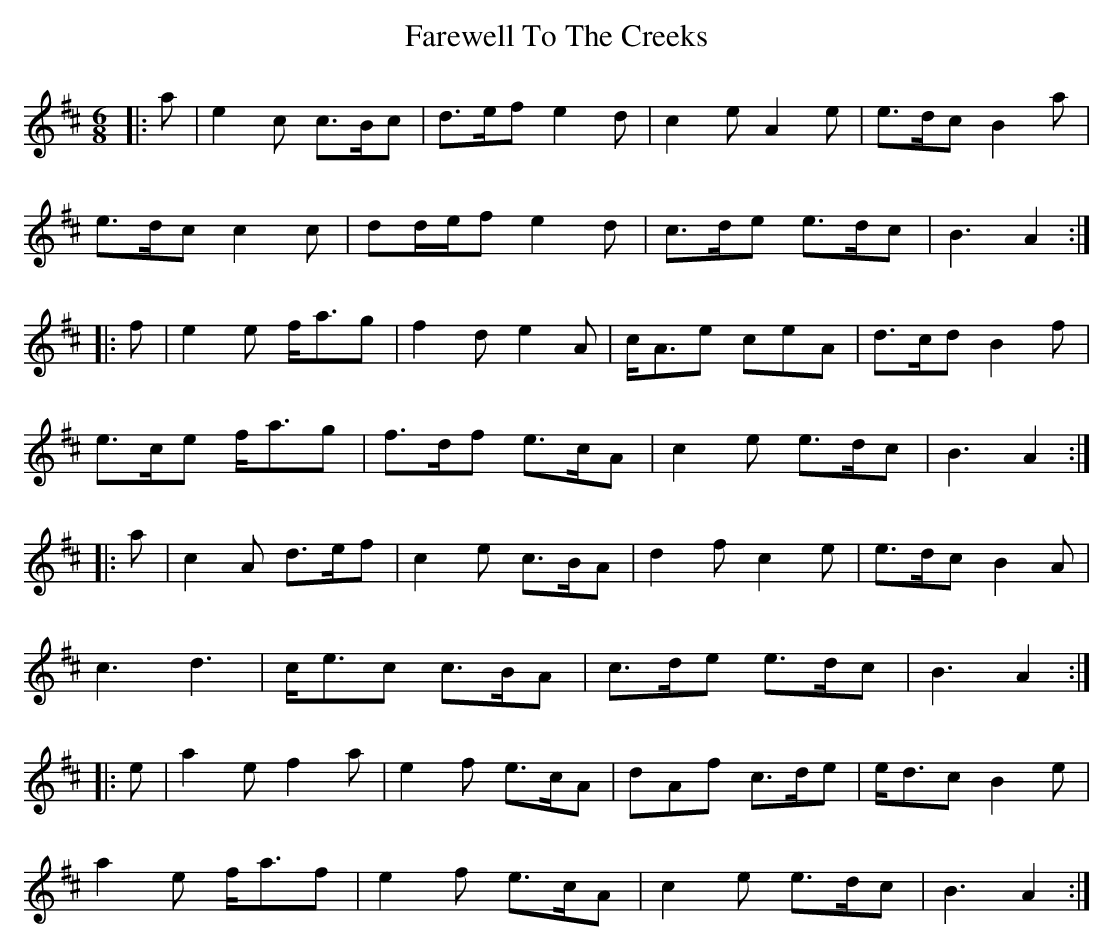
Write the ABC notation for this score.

X:1
T: Farewell To The Creeks
M: 6/8
L: 1/8
K: Amix
|: a |e2 c c>Bc | d>ef e2 d | c2 e A2 e | e>dc B2 a |
e>dc c2 c | dd/e/f e2 d | c>de e>dc | B3 A2 :|
|: f |e2 e f<ag | f2 d e2 A | c<Ae ceA | d>cd B2 f |
e>ce f<ag | f>df e>cA | c2 e e>dc |B3 A2 :|
|: a |c2 A d>ef | c2 e c>BA | d2 f c2 e | e>dc B2 A |
c3 d3 | c<ec c>BA | c>de e>dc | B3 A2 :|
|: e |a2 e f2 a | e2 f e>cA | dAf c>de | e<dc B2 e |
a2 e f<af | e2 f e>cA | c2 e e>dc | B3 A2 :|
